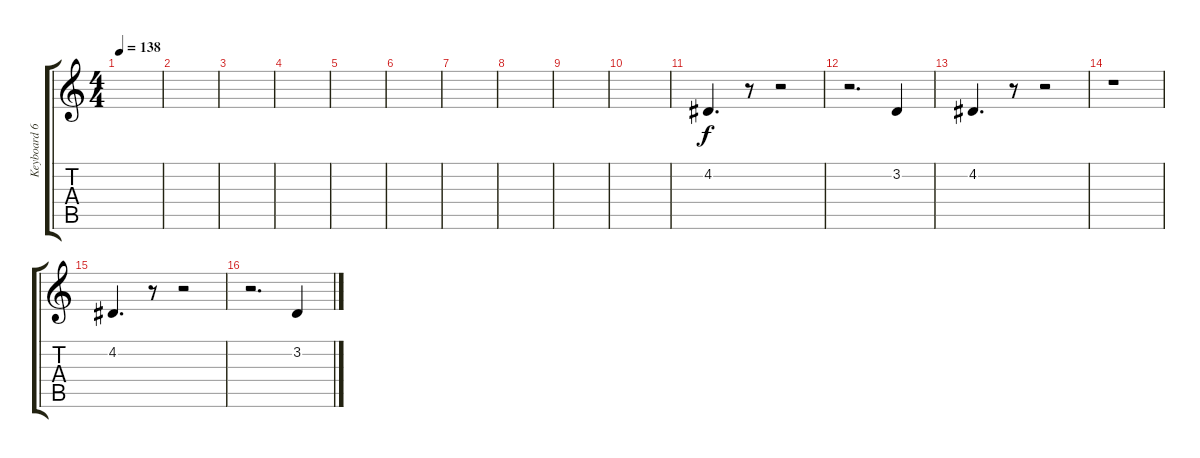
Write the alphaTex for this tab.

\track ("Keyboard 6" "Keyboard 6") {instrument lead8bassandlead}
\staff {score tabs}
\tuning (E4 B3 G3 D3 A2 E2) {hide}
\ts (4 4)
\tempo 138
\clef g2
\ks c
|
|
|
|
|
|
|
|
|
|
4.2.4{d} r.8 r.2 |
r.2{d} 3.2.4 |
4.2.4{d} r.8 r.2 |
r.1 |
4.2.4{d} r.8 r.2 |
r.2{d} 3.2.4
